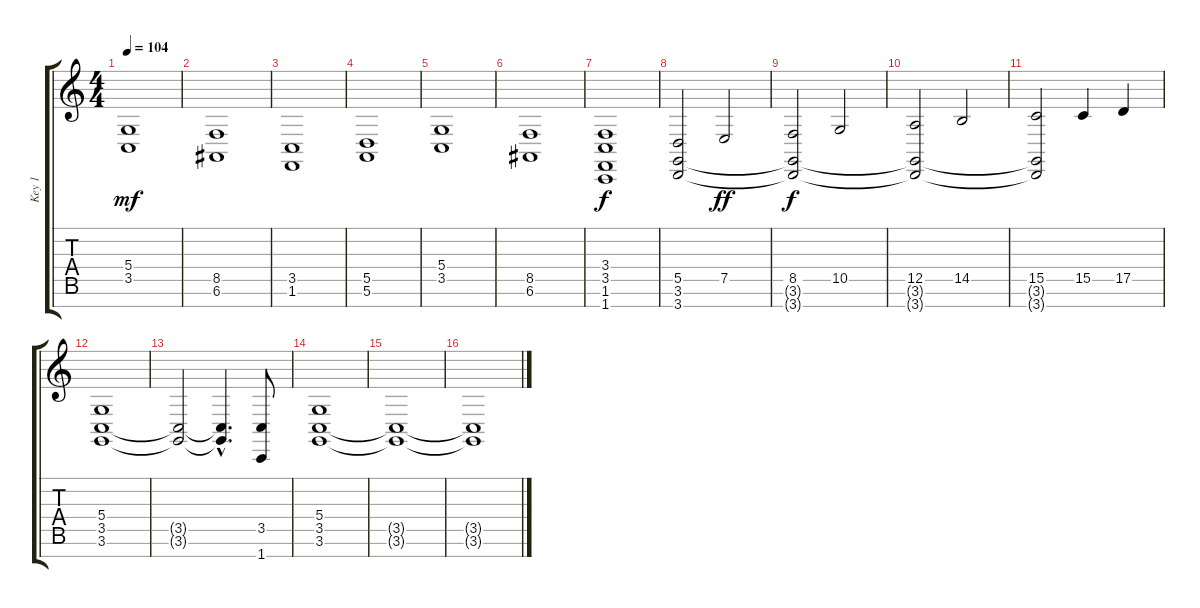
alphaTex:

\track ("Key 1 " "Key 1 ") {instrument pad2warm}
\staff {score tabs}
\tuning (E4 B3 G3 D3 A2 E2 B1) {hide}
\ts (4 4)
\tempo 104
\clef g2
\ks c
(5.4 3.5).1{dy mf} |
(8.5 6.6).1 |
(3.5 1.6).1 |
(5.5 5.6).1 |
(5.4 3.5).1 |
(8.5 6.6).1 |
(3.4 3.5 1.6 1.7).1{dy f} |
(5.5 3.6 3.7).2 7.5.2{dy ff} |
(8.5 3.6{t} 3.7{t}).2{dy f} 10.5.2 |
(12.5 3.6{t} 3.7{t}).2 14.5.2 |
(15.5 3.6{t} 3.7{t}).2 15.5.4 17.5.4 |
(5.4 3.5 3.6).1 |
(3.5{t} 3.6{t}).2 (3.5{hac t} 3.6{hac t}).4{d} (3.5 1.7).8 |
(5.4 3.5 3.6).1 |
(3.5{t} 3.6{t}).1 |
(3.5{t} 3.6{t}).1
